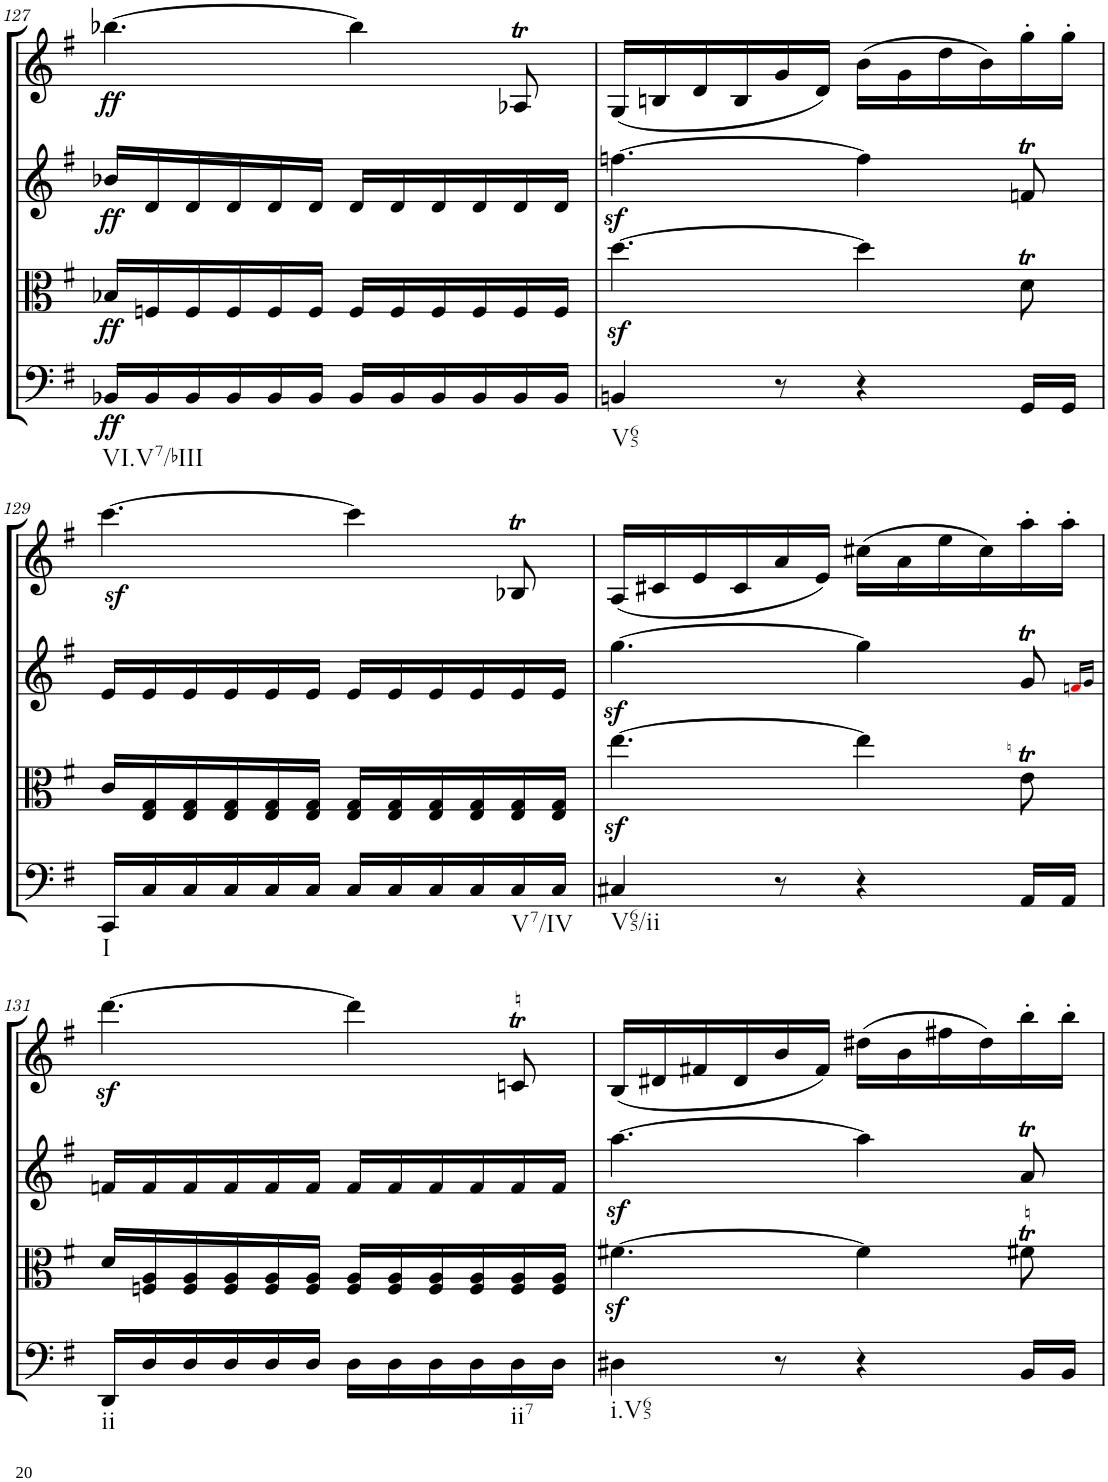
**kern	**dynam	**kern	**dynam	**kern	**dynam	**kern	**dynam
*part4	*part4	*part3	*part3	*part2	*part2	*part1	*part1
*staff4	*staff4	*staff3	*staff3	*staff2	*staff2	*staff1	*staff1
*I"Violoncello.	*	*I"Viola	*	*I"Violin II.	*	*I"Violin I.	*
*I'Vc	*	*I'Vla	*	*I'Vln	*	*I'Vln	*
!!LO:PB:g=z
*clefF4	*	*clefC3	*	*clefG2	*	*clefG2	*
*k[f#]	*	*k[f#]	*	*k[f#]	*	*k[f#]	*
*M6/8	*	*M6/8	*	*M6/8	*	*M6/8	*
=127	=127	=127	=127	=127	=127	=127	=127
!LO:TX:b:t=VI.V7/bIII	!	!	!	!	!	!	!
!	!LO:DY:b	!	!LO:DY:b	!	!LO:DY:b	!	!LO:DY:b
16BB-X/LL	ff	16B-X/LL	ff	16b-X/LL	ff	[4.bb-X\	ff
16BB-/	.	16Fn/	.	16d/	.	.	.
16BB-/	.	16F/	.	16d/	.	.	.
16BB-/	.	16F/	.	16d/	.	.	.
16BB-/	.	16F/	.	16d/	.	.	.
16BB-/JJ	.	16F/JJ	.	16d/JJ	.	.	.
16BB-/LL	.	16F/LL	.	16d/LL	.	4bb-\]	.
16BB-/	.	16F/	.	16d/	.	.	.
16BB-/	.	16F/	.	16d/	.	.	.
16BB-/	.	16F/	.	16d/	.	.	.
16BB-/	.	16F/	.	16d/	.	8A-XT/	.
16BB-/JJ	.	16F/JJ	.	16d/JJ	.	.	.
=128	=128	=128	=128	=128	=128	=128	=128
!LO:TX:b:t=V65	!	!	!	!	!	!	!
4BBn/	.	[4.ddz<\	.	[4.ffnz<\	.	(16G/LL	.
.	.	.	.	.	.	16Bn/	.
.	.	.	.	.	.	16d/	.
.	.	.	.	.	.	16B/	.
8r	.	.	.	.	.	16g/	.
.	.	.	.	.	.	16d/JJ)	.
4r	.	4dd\]	.	4ff\]	.	(16b\LL	.
.	.	.	.	.	.	16g\	.
.	.	.	.	.	.	16dd\	.
.	.	.	.	.	.	16b\)	.
16GG/LL	.	8dT\	.	8fnT/	.	16gg'\	.
16GG/JJ	.	.	.	.	.	16gg'\JJ	.
!!LO:LB:g=z
=129	=129	=129	=129	=129	=129	=129	=129
!LO:TX:b:t=I	!	!	!	!	!	!	!
16CC/LL	.	16c/LL	.	16e/LL	.	[4.cccz<\	.
16C/	.	16E/ 16G/	.	16e/	.	.	.
16C/	.	16E/ 16G/	.	16e/	.	.	.
16C/	.	16E/ 16G/	.	16e/	.	.	.
16C/	.	16E/ 16G/	.	16e/	.	.	.
16C/JJ	.	16E/ 16G/JJ	.	16e/JJ	.	.	.
16C/LL	.	16E/ 16G/LL	.	16e/LL	.	4ccc\]	.
16C/	.	16E/ 16G/	.	16e/	.	.	.
16C/	.	16E/ 16G/	.	16e/	.	.	.
16C/	.	16E/ 16G/	.	16e/	.	.	.
!LO:TX:b:t=V7/IV	!	!	!	!	!	!	!
16C/	.	16E/ 16G/	.	16e/	.	8B-XT/	.
16C/JJ	.	16E/ 16G/JJ	.	16e/JJ	.	.	.
=130	=130	=130	=130	=130	=130	=130	=130
!LO:TX:b:t=V65/ii	!	!	!	!	!	!	!
4C#X/	.	[4.eez<\	.	[4.ggz<\	.	(16A/LL	.
.	.	.	.	.	.	16c#X/	.
.	.	.	.	.	.	16e/	.
.	.	.	.	.	.	16c#/	.
8r	.	.	.	.	.	16a/	.
.	.	.	.	.	.	16e/JJ)	.
4r	.	4ee\]	.	4gg\]	.	(16cc#X\LL	.
.	.	.	.	.	.	16a\	.
.	.	.	.	.	.	16ee\	.
.	.	.	.	.	.	16cc#\)	.
16AA/LL	.	8eT\	.	8gT/	.	16aa'\	.
16AA/JJ	.	.	.	.	.	16aa'\JJ	.
.	.	.	.	16qfni/LL	.	.	.
.	.	.	.	16qg/JJ	.	.	.
!!LO:LB:g=z
=131	=131	=131	=131	=131	=131	=131	=131
!LO:TX:b:t=ii	!	!	!	!	!	!	!
16DD/LL	.	16d/LL	.	16fn/LL	.	[4.dddz<\	.
16D/	.	16Fn/ 16A/	.	16f/	.	.	.
16D/	.	16F/ 16A/	.	16f/	.	.	.
16D/	.	16F/ 16A/	.	16f/	.	.	.
16D/	.	16F/ 16A/	.	16f/	.	.	.
16D/JJ	.	16F/ 16A/JJ	.	16f/JJ	.	.	.
16D\LL	.	16F/ 16A/LL	.	16f/LL	.	4ddd\]	.
16D\	.	16F/ 16A/	.	16f/	.	.	.
16D\	.	16F/ 16A/	.	16f/	.	.	.
16D\	.	16F/ 16A/	.	16f/	.	.	.
!LO:TX:b:t=ii7	!	!	!	!	!	!	!
16D\	.	16F/ 16A/	.	16f/	.	8cnT/	.
16D\JJ	.	16F/ 16A/JJ	.	16f/JJ	.	.	.
=132	=132	=132	=132	=132	=132	=132	=132
!LO:TX:b:t=i.V65	!	!	!	!	!	!	!
4D#X\	.	[4.f#Xz<\	.	[4.aaz<\	.	(16B/LL	.
.	.	.	.	.	.	16d#X/	.
.	.	.	.	.	.	16f#X/	.
.	.	.	.	.	.	16d#/	.
8r	.	.	.	.	.	16b/	.
.	.	.	.	.	.	16f#/JJ)	.
4r	.	4f#\]	.	4aa\]	.	(16dd#X\LL	.
.	.	.	.	.	.	16b\	.
.	.	.	.	.	.	16ff#X\	.
.	.	.	.	.	.	16dd#\)	.
16BB/LL	.	8f#Xt\	.	8aT/	.	16bb'\	.
16BB/JJ	.	.	.	.	.	16bb'\JJ	.
=	=	=	=	=	=	=	=
*-	*-	*-	*-	*-	*-	*-	*-
